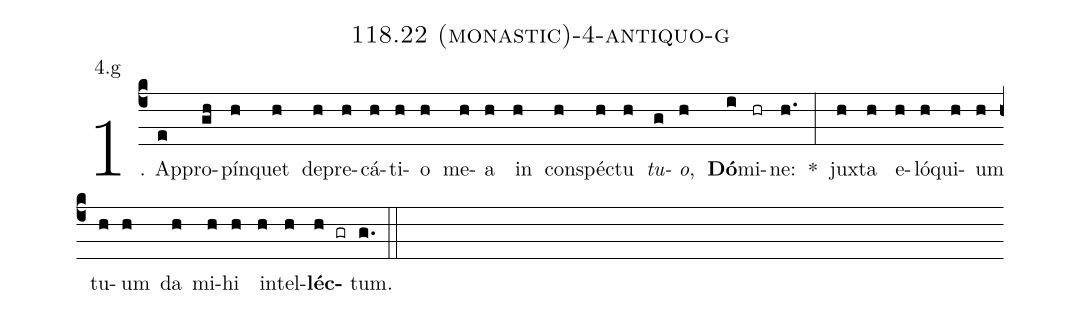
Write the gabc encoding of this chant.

name: 118.22 (monastic)-4-antiquo-g;
annotation: 4.g;
%%
(c4)1. Ap(e)pro(gh)pín(h)quet(h) de(h)pre(h)cá(h)ti(h)o(h) me(h)a(h) in(h) con(h)spéc(h)tu(h) <i>tu</i>(g)<i>o</i>,(h) <b>Dó</b>(i)mi(hr)ne:(h.) *(:) jux(h)ta(h) e(h)ló(h)qui(h)um(h) tu(h)um(h) da(h) mi(h)hi(h) in(h)tel(h)<b>léc</b>(h gr)tum.(g.) (::)
